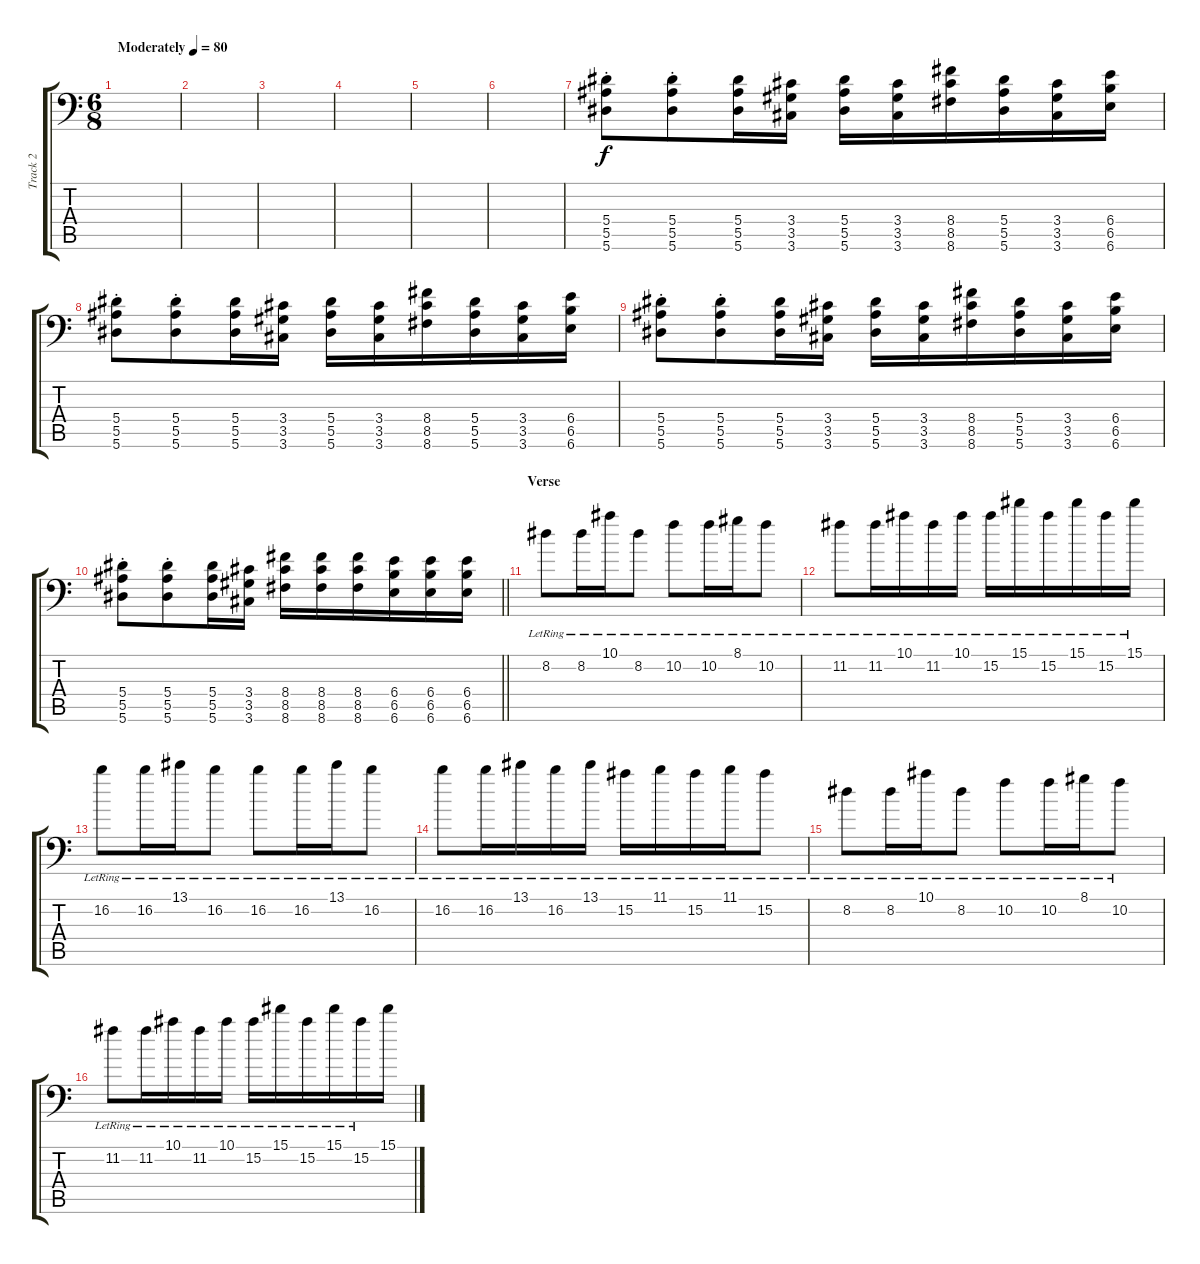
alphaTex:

\track ("Track 2" "Track 2") {instrument electricguitarclean}
\staff {score tabs}
\tuning (C4 G3 Eb3 Bb2 F2 Bb1) {hide}
\ts (6 8)
\tempo (80 "Moderately")
\clef f4
\ks c
|
|
|
|
|
|
(5.4{st} 5.5{st} 5.6{st}).8{instrument overdrivenguitar} (5.4{st} 5.5{st} 5.6{st}).8 (5.4 5.5 5.6).16 (3.4 3.5 3.6).16 (5.4 5.5 5.6).16 (3.4 3.5 3.6).16 (8.4 8.5 8.6).16 (5.4 5.5 5.6).16 (3.4 3.5 3.6).16 (6.4 6.5 6.6).16 |
(5.4{st} 5.5{st} 5.6{st}).8 (5.4{st} 5.5{st} 5.6{st}).8 (5.4 5.5 5.6).16 (3.4 3.5 3.6).16 (5.4 5.5 5.6).16 (3.4 3.5 3.6).16 (8.4 8.5 8.6).16 (5.4 5.5 5.6).16 (3.4 3.5 3.6).16 (6.4 6.5 6.6).16 |
(5.4{st} 5.5{st} 5.6{st}).8 (5.4{st} 5.5{st} 5.6{st}).8 (5.4 5.5 5.6).16 (3.4 3.5 3.6).16 (5.4 5.5 5.6).16 (3.4 3.5 3.6).16 (8.4 8.5 8.6).16 (5.4 5.5 5.6).16 (3.4 3.5 3.6).16 (6.4 6.5 6.6).16 |
\barLineRight lightlight
(5.4{st} 5.5{st} 5.6{st}).8 (5.4{st} 5.5{st} 5.6{st}).8 (5.4 5.5 5.6).16 (3.4 3.5 3.6).16 (8.4 8.5 8.6).16 (8.4 8.5 8.6).16 (8.4 8.5 8.6).16 (6.4 6.5 6.6).16 (6.4 6.5 6.6).16 (6.4 6.5 6.6).16 |
\section ("" "Verse")
8.2{lr}.8{instrument electricguitarclean} 8.2{lr}.16 10.1{lr}.16 8.2{lr}.8 10.2{lr}.8 10.2{lr}.16 8.1{lr}.16 10.2{lr}.8 |
11.2{lr}.8 11.2{lr}.16 10.1{lr}.16 11.2{lr}.16 10.1{lr}.16 15.2{lr}.16 15.1{lr}.16 15.2{lr}.16 15.1{lr}.16 15.2{lr}.16 15.1{lr}.16 |
16.2{lr}.8 16.2{lr}.16 13.1{lr}.16 16.2{lr}.8 16.2{lr}.8 16.2{lr}.16 13.1{lr}.16 16.2{lr}.8 |
16.2{lr}.8 16.2{lr}.16 13.1{lr}.16 16.2{lr}.16 13.1{lr}.16 15.2{lr}.16 11.1{lr}.16 15.2{lr}.16 11.1{lr}.16 15.2{lr}.8 |
8.2{lr}.8 8.2{lr}.16 10.1{lr}.16 8.2{lr}.8 10.2{lr}.8 10.2{lr}.16 8.1{lr}.16 10.2{lr}.8 |
11.2{lr}.8 11.2{lr}.16 10.1{lr}.16 11.2{lr}.16 10.1{lr}.16 15.2{lr}.16 15.1{lr}.16 15.2{lr}.16 15.1{lr}.16 15.2{lr}.16 15.1.16
